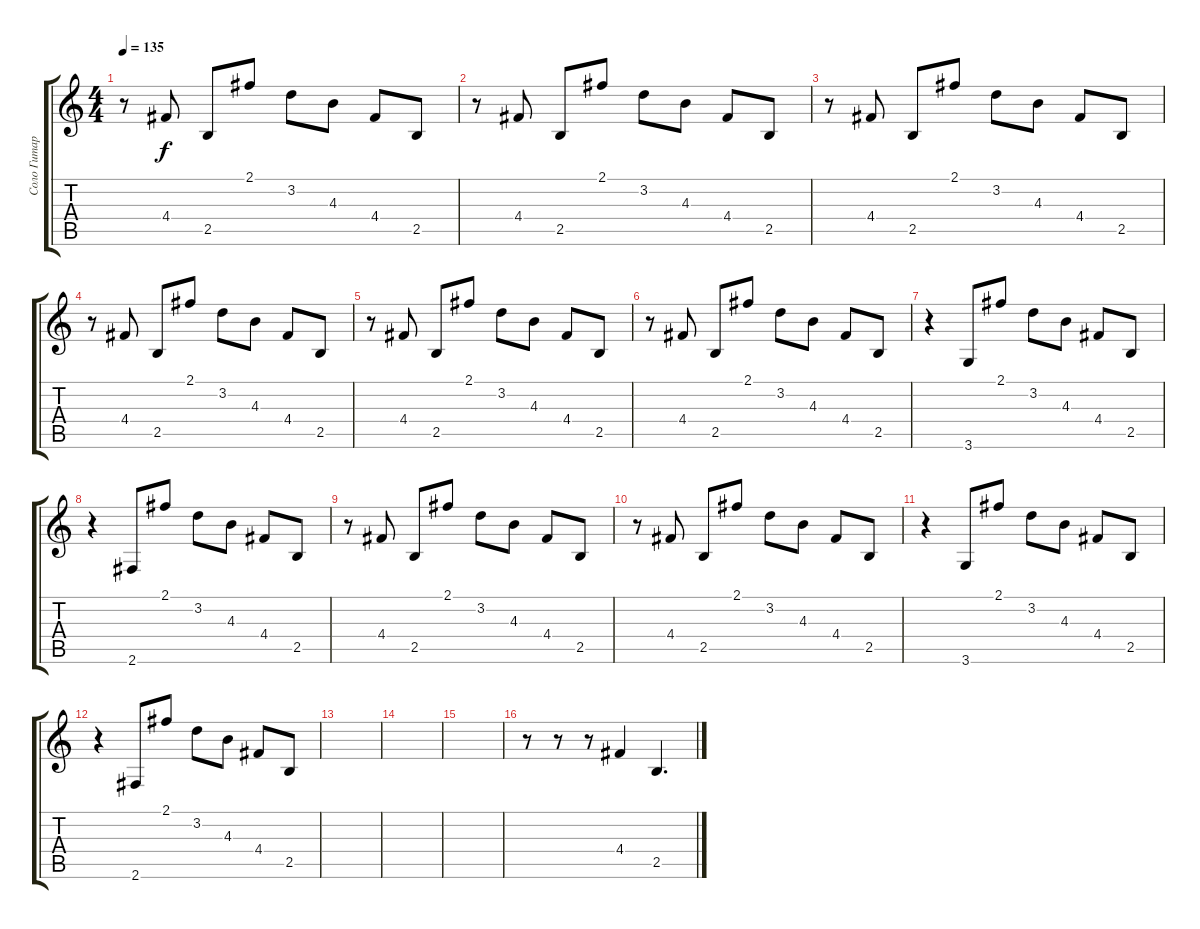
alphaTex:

\track ("Соло Гитара" "Соло Гитар") {instrument electricguitarclean}
\staff {score tabs}
\tuning (E4 B3 G3 D3 A2 E2) {hide}
\ts (4 4)
\tempo 135
\clef g2
\ks c
r.8{dy f} 4.4.8{volume 10 balance 13} 2.5.8 2.1.8 3.2.8 4.3.8 4.4.8 2.5.8 |
r.8 4.4.8 2.5.8 2.1.8 3.2.8 4.3.8 4.4.8 2.5.8 |
r.8 4.4.8 2.5.8 2.1.8 3.2.8 4.3.8 4.4.8 2.5.8 |
r.8 4.4.8 2.5.8 2.1.8 3.2.8 4.3.8 4.4.8 2.5.8 |
r.8 4.4.8{balance 13} 2.5.8 2.1.8 3.2.8 4.3.8 4.4.8 2.5.8 |
r.8 4.4.8 2.5.8 2.1.8 3.2.8 4.3.8 4.4.8 2.5.8 |
r.4 3.6.8 2.1.8 3.2.8 4.3.8 4.4.8 2.5.8 |
r.4 2.6.8 2.1.8 3.2.8 4.3.8 4.4.8 2.5.8 |
r.8 4.4.8{balance 13} 2.5.8 2.1.8 3.2.8 4.3.8 4.4.8 2.5.8 |
r.8 4.4.8 2.5.8 2.1.8 3.2.8 4.3.8 4.4.8 2.5.8 |
r.4 3.6.8 2.1.8 3.2.8 4.3.8 4.4.8 2.5.8 |
r.4 2.6.8 2.1.8 3.2.8 4.3.8 4.4.8 2.5.8 |
|
|
|
r.8{volume 10 balance 12} r.8 r.8 4.4.4 2.5.4{d}
